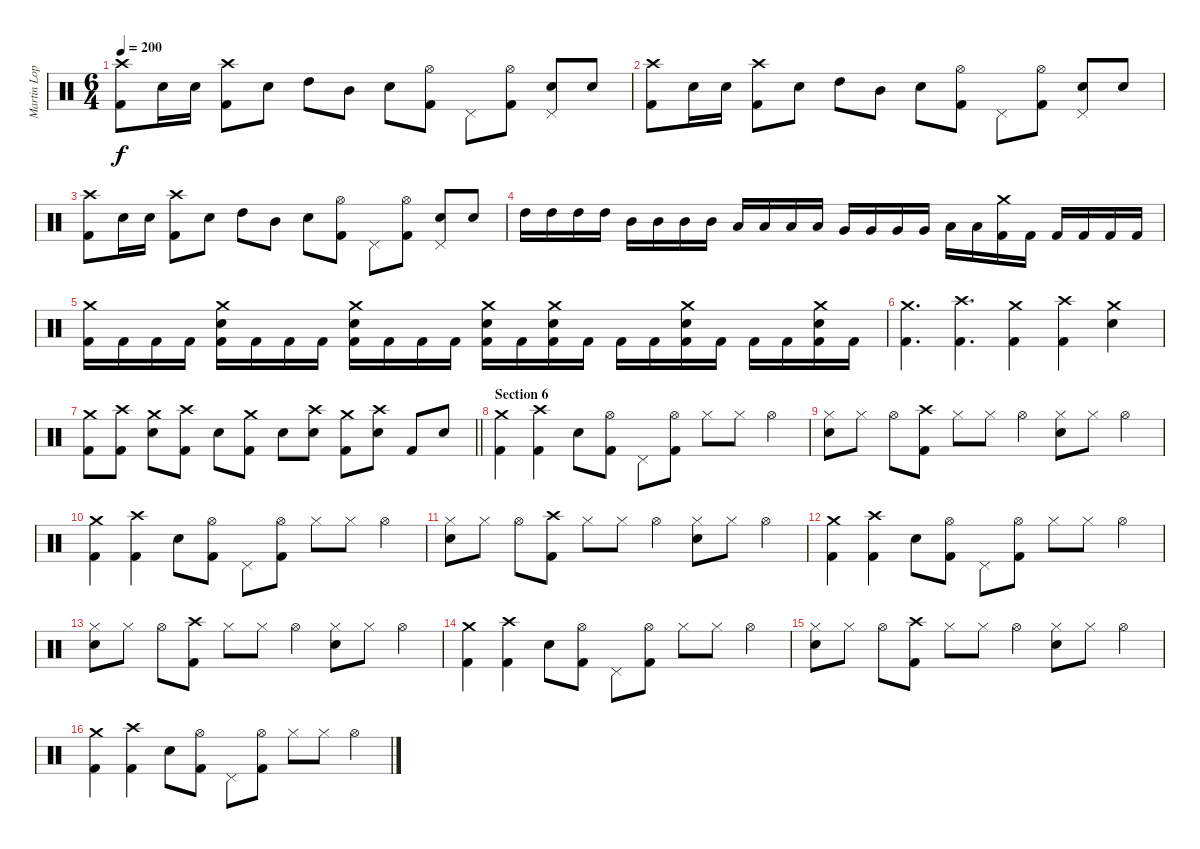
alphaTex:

\track ("Martin Lopez" "Martin Lop") {instrument percussion}
\staff {score}
\articulation defaults
\ts (6 4)
\tempo 200
\clef neutral
\ks c
("Crash high (hit)" "Kick (hit) 2").8{dy f} "Electric Snare (hit)".16 "Electric Snare (hit)".16 ("Crash high (hit)" "Kick (hit) 2").8 "Electric Snare (hit)".8 "High Tom (hit)".8 "Mid Tom (hit)".8 "Electric Snare (hit)".8 ("Hi-Hat (open)" "Kick (hit) 2").8 "Pedal Hi-Hat (hit)".8 ("Hi-Hat (open)" "Kick (hit) 2").8 ("Pedal Hi-Hat (hit)" "Electric Snare (hit)").8 "Electric Snare (hit)".8 |
("Crash high (hit)" "Kick (hit) 2").8 "Electric Snare (hit)".16 "Electric Snare (hit)".16 ("Crash high (hit)" "Kick (hit) 2").8 "Electric Snare (hit)".8 "High Tom (hit)".8 "Mid Tom (hit)".8 "Electric Snare (hit)".8 ("Hi-Hat (open)" "Kick (hit) 2").8 "Pedal Hi-Hat (hit)".8 ("Hi-Hat (open)" "Kick (hit) 2").8 ("Pedal Hi-Hat (hit)" "Electric Snare (hit)").8 "Electric Snare (hit)".8 |
("Crash high (hit)" "Kick (hit) 2").8 "Electric Snare (hit)".16 "Electric Snare (hit)".16 ("Crash high (hit)" "Kick (hit) 2").8 "Electric Snare (hit)".8 "High Tom (hit)".8 "Mid Tom (hit)".8 "Electric Snare (hit)".8 ("Hi-Hat (open)" "Kick (hit) 2").8 "Pedal Hi-Hat (hit)".8 ("Hi-Hat (open)" "Kick (hit) 2").8 ("Pedal Hi-Hat (hit)" "Electric Snare (hit)").8 "Electric Snare (hit)".8 |
"High Tom (hit)".16 "High Tom (hit)".16 "High Tom (hit)".16 "High Tom (hit)".16 "Mid Tom (hit)".16 "Mid Tom (hit)".16 "Mid Tom (hit)".16 "Mid Tom (hit)".16 "Low Tom (hit)".16 "Low Tom (hit)".16 "Low Tom (hit)".16 "Low Tom (hit)".16 "Very Low Tom (hit)".16 "Very Low Tom (hit)".16 "Very Low Tom (hit)".16 "Very Low Tom (hit)".16 "Low Floor Tom (hit)".16 "Low Floor Tom (hit)".16 ("Crash medium (hit)" "Kick (hit) 2").16 "Kick (hit) 2".16 "Kick (hit) 2".16 "Kick (hit) 2".16 "Kick (hit) 2".16 "Kick (hit) 2".16 |
("Crash medium (hit)" "Kick (hit) 2").16 "Kick (hit) 2".16 "Kick (hit) 2".16 "Kick (hit) 2".16 ("Crash medium (hit)" "Electric Snare (hit)" "Kick (hit) 2").16 "Kick (hit) 2".16 "Kick (hit) 2".16 "Kick (hit) 2".16 ("Crash medium (hit)" "Electric Snare (hit)" "Kick (hit) 2").16 "Kick (hit) 2".16 "Kick (hit) 2".16 "Kick (hit) 2".16 ("Crash medium (hit)" "Electric Snare (hit)" "Kick (hit) 2").16 "Kick (hit) 2".16 ("Crash medium (hit)" "Electric Snare (hit)" "Kick (hit) 2").16 "Kick (hit) 2".16 "Kick (hit) 2".16 "Kick (hit) 2".16 ("Crash medium (hit)" "Electric Snare (hit)" "Kick (hit) 2").16 "Kick (hit) 2".16 "Kick (hit) 2".16 "Kick (hit) 2".16 ("Crash medium (hit)" "Electric Snare (hit)" "Kick (hit) 2").16 "Kick (hit) 2".16 |
("Crash medium (hit)" "Kick (hit) 2").4{d} ("Crash high (hit)" "Kick (hit) 2").4{d} ("Crash medium (hit)" "Kick (hit) 2").4 ("Crash high (hit)" "Kick (hit) 2").4 ("Crash medium (hit)" "Electric Snare (hit)").4 |
\barLineRight lightlight
("Crash medium (hit)" "Kick (hit) 2").8 ("Crash high (hit)" "Kick (hit) 2").8 ("Crash medium (hit)" "Electric Snare (hit)").8 ("Crash high (hit)" "Kick (hit) 2").8 "Electric Snare (hit)".8 ("Crash medium (hit)" "Kick (hit) 2").8 "Electric Snare (hit)".8 ("Crash high (hit)" "Electric Snare (hit)").8 ("Crash medium (hit)" "Kick (hit) 2").8 ("Crash high (hit)" "Electric Snare (hit)").8 "Kick (hit) 2".8 "Electric Snare (hit)".8 |
\section ("" "Section 6")
("Crash medium (hit)" "Kick (hit) 2").4 ("Crash high (hit)" "Kick (hit) 2").4 "Electric Snare (hit)".8 ("Hi-Hat (open)" "Kick (hit) 2").8 "Pedal Hi-Hat (hit)".8 ("Hi-Hat (open)" "Kick (hit) 2").8 "Hi-Hat (closed)".8 "Hi-Hat (closed)".8 "Hi-Hat (open)".4 |
("Hi-Hat (closed)" "Electric Snare (hit)").8 "Hi-Hat (closed)".8 "Hi-Hat (open)".8 ("Crash high (hit)" "Kick (hit) 2").8 "Hi-Hat (closed)".8 "Hi-Hat (closed)".8 "Hi-Hat (open)".4 ("Hi-Hat (closed)" "Electric Snare (hit)").8 "Hi-Hat (closed)".8 "Hi-Hat (open)".4 |
("Crash medium (hit)" "Kick (hit) 2").4 ("Crash high (hit)" "Kick (hit) 2").4 "Electric Snare (hit)".8 ("Hi-Hat (open)" "Kick (hit) 2").8 "Pedal Hi-Hat (hit)".8 ("Hi-Hat (open)" "Kick (hit) 2").8 "Hi-Hat (closed)".8 "Hi-Hat (closed)".8 "Hi-Hat (open)".4 |
("Hi-Hat (closed)" "Electric Snare (hit)").8 "Hi-Hat (closed)".8 "Hi-Hat (open)".8 ("Crash high (hit)" "Kick (hit) 2").8 "Hi-Hat (closed)".8 "Hi-Hat (closed)".8 "Hi-Hat (open)".4 ("Hi-Hat (closed)" "Electric Snare (hit)").8 "Hi-Hat (closed)".8 "Hi-Hat (open)".4 |
("Crash medium (hit)" "Kick (hit) 2").4 ("Crash high (hit)" "Kick (hit) 2").4 "Electric Snare (hit)".8 ("Hi-Hat (open)" "Kick (hit) 2").8 "Pedal Hi-Hat (hit)".8 ("Hi-Hat (open)" "Kick (hit) 2").8 "Hi-Hat (closed)".8 "Hi-Hat (closed)".8 "Hi-Hat (open)".4 |
("Hi-Hat (closed)" "Electric Snare (hit)").8 "Hi-Hat (closed)".8 "Hi-Hat (open)".8 ("Crash high (hit)" "Kick (hit) 2").8 "Hi-Hat (closed)".8 "Hi-Hat (closed)".8 "Hi-Hat (open)".4 ("Hi-Hat (closed)" "Electric Snare (hit)").8 "Hi-Hat (closed)".8 "Hi-Hat (open)".4 |
("Crash medium (hit)" "Kick (hit) 2").4 ("Crash high (hit)" "Kick (hit) 2").4 "Electric Snare (hit)".8 ("Hi-Hat (open)" "Kick (hit) 2").8 "Pedal Hi-Hat (hit)".8 ("Hi-Hat (open)" "Kick (hit) 2").8 "Hi-Hat (closed)".8 "Hi-Hat (closed)".8 "Hi-Hat (open)".4 |
("Hi-Hat (closed)" "Electric Snare (hit)").8 "Hi-Hat (closed)".8 "Hi-Hat (open)".8 ("Crash high (hit)" "Kick (hit) 2").8 "Hi-Hat (closed)".8 "Hi-Hat (closed)".8 "Hi-Hat (open)".4 ("Hi-Hat (closed)" "Electric Snare (hit)").8 "Hi-Hat (closed)".8 "Hi-Hat (open)".4 |
("Crash medium (hit)" "Kick (hit) 2").4 ("Crash high (hit)" "Kick (hit) 2").4 "Electric Snare (hit)".8 ("Hi-Hat (open)" "Kick (hit) 2").8 "Pedal Hi-Hat (hit)".8 ("Hi-Hat (open)" "Kick (hit) 2").8 "Hi-Hat (closed)".8 "Hi-Hat (closed)".8 "Hi-Hat (open)".4
